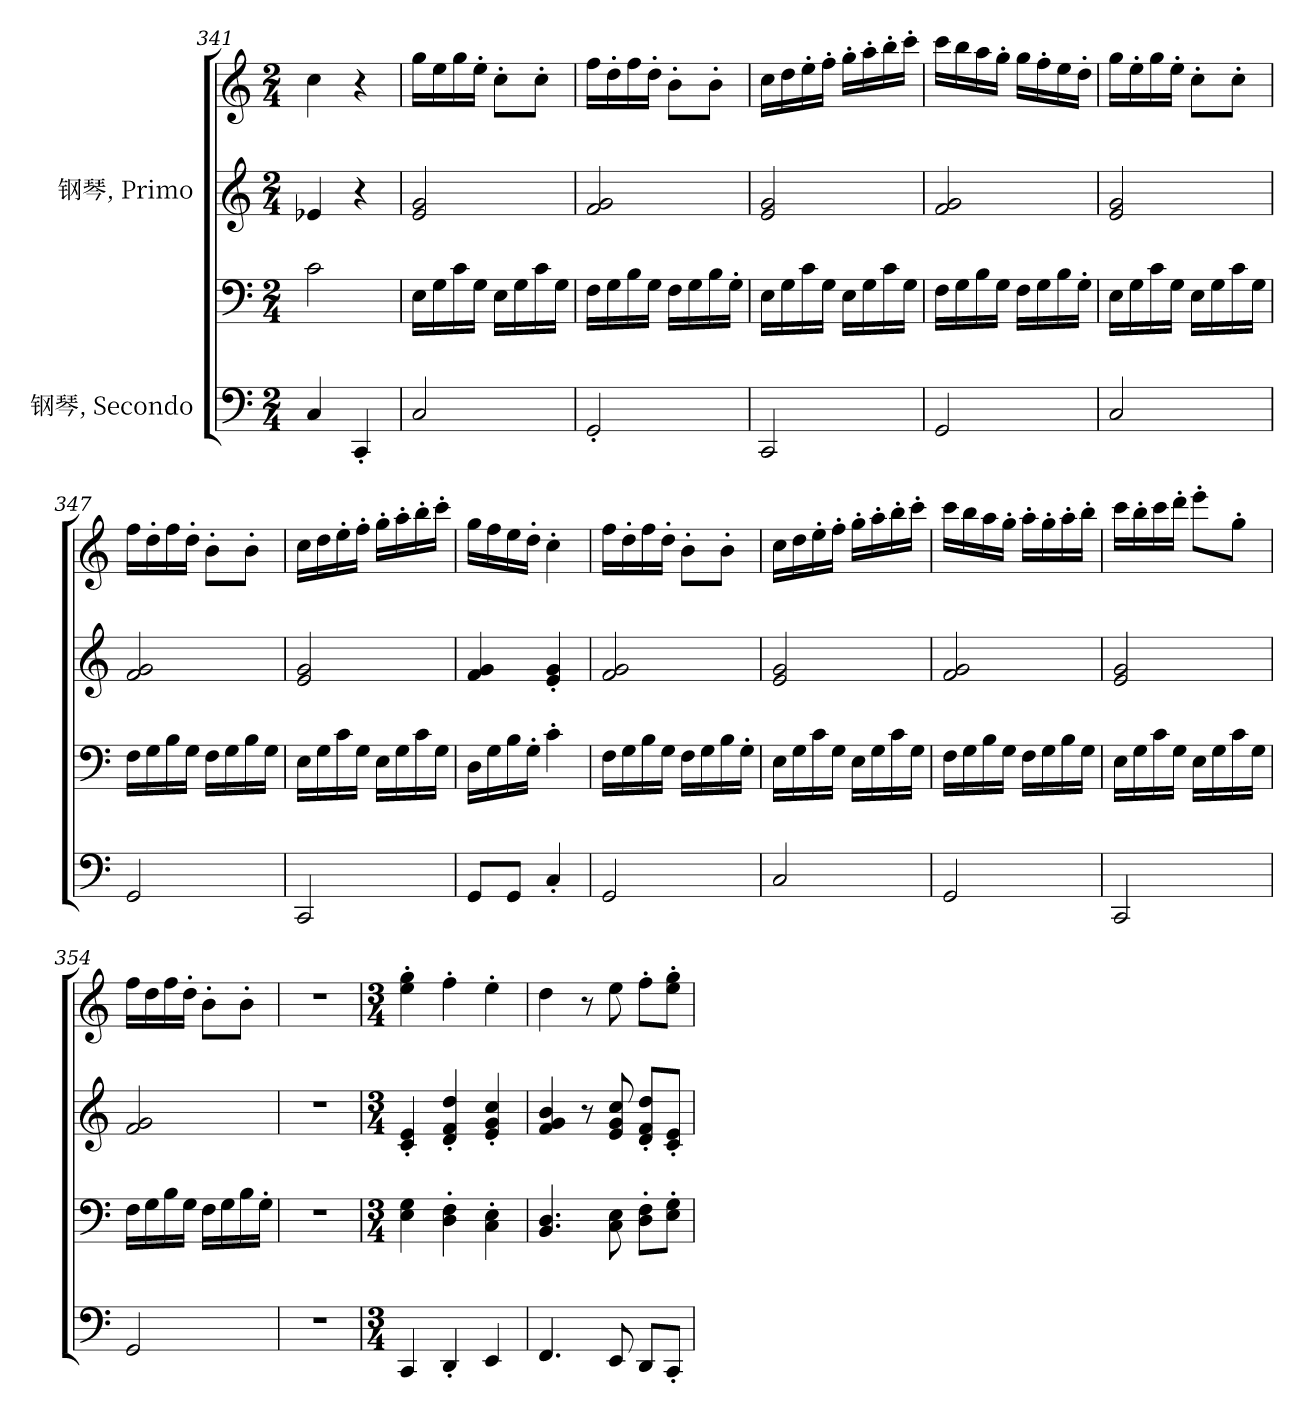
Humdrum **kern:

**kern	**kern	**kern	**kern
*part2	*part2	*part1	*part1
*staff4	*staff3	*staff2	*staff1
*I"钢琴, Secondo	*	*I"钢琴, Primo	*
*clefF4	*clefF4	*clefG2	*clefG2
*k[]	*k[]	*k[]	*k[]
*M2/4	*M2/4	*M2/4	*M2/4
=341	=341	=341	=341
4C/	2c\	4e-X/	4cc\
4CC'/	.	4r	4r
=342	=342	=342	=342
2C/	16E\LL	2e/ 2g/	16gg\LL
.	16G\	.	16ee\
.	16c\	.	16gg\
.	16G\JJ	.	16ee'\JJ
.	16E\LL	.	8cc'\L
.	16G\	.	.
.	16c\	.	8cc'\J
.	16G\JJ	.	.
=343	=343	=343	=343
2GG'/	16F\LL	2f/ 2g/	16ff\LL
.	16G\	.	16dd'\
.	16B\	.	16ff\
.	16G\JJ	.	16dd'\JJ
.	16F\LL	.	8b'\L
.	16G\	.	.
.	16B\	.	8b'\J
.	16G'\JJ	.	.
!!LO:LB:g=z
=344	=344	=344	=344
2CC/	16E\LL	2e/ 2g/	16cc\LL
.	16G\	.	16dd\
.	16c\	.	16ee'\
.	16G\JJ	.	16ff'\JJ
.	16E\LL	.	16gg'\LL
.	16G\	.	16aa'\
.	16c\	.	16bb'\
.	16G\JJ	.	16ccc'\JJ
=345	=345	=345	=345
2GG/	16F\LL	2f/ 2g/	16ccc\LL
.	16G\	.	16bb\
.	16B\	.	16aa\
.	16G\JJ	.	16gg'\JJ
.	16F\LL	.	16gg\LL
.	16G\	.	16ff'\
.	16B\	.	16ee\
.	16G'\JJ	.	16dd'\JJ
=346	=346	=346	=346
2C/	16E\LL	2e/ 2g/	16gg\LL
.	16G\	.	16ee'\
.	16c\	.	16gg\
.	16G\JJ	.	16ee'\JJ
.	16E\LL	.	8cc'\L
.	16G\	.	.
.	16c\	.	8cc'\J
.	16G\JJ	.	.
=347	=347	=347	=347
2GG/	16F\LL	2f/ 2g/	16ff\LL
.	16G\	.	16dd'\
.	16B\	.	16ff\
.	16G\JJ	.	16dd'\JJ
.	16F\LL	.	8b'\L
.	16G\	.	.
.	16B\	.	8b'\J
.	16G\JJ	.	.
!!LO:LB:g=z
=348	=348	=348	=348
2CC/	16E\LL	2e/ 2g/	16cc\LL
.	16G\	.	16dd\
.	16c\	.	16ee'\
.	16G\JJ	.	16ff'\JJ
.	16E\LL	.	16gg'\LL
.	16G\	.	16aa'\
.	16c\	.	16bb'\
.	16G\JJ	.	16ccc'\JJ
=349	=349	=349	=349
8GG/L	16D\LL	4f/ 4g/	16gg\LL
.	16G\	.	16ff\
8GG/J	16B\	.	16ee\
.	16G'\JJ	.	16dd'\JJ
4C'/	4c'\	4e/' 4g/'	4cc'\
=350	=350	=350	=350
2GG/	16F\LL	2f/ 2g/	16ff\LL
.	16G\	.	16dd'\
.	16B\	.	16ff\
.	16G\JJ	.	16dd'\JJ
.	16F\LL	.	8b'\L
.	16G\	.	.
.	16B\	.	8b'\J
.	16G'\JJ	.	.
=351	=351	=351	=351
2C/	16E\LL	2e/ 2g/	16cc\LL
.	16G\	.	16dd\
.	16c\	.	16ee'\
.	16G\JJ	.	16ff'\JJ
.	16E\LL	.	16gg'\LL
.	16G\	.	16aa'\
.	16c\	.	16bb'\
.	16G\JJ	.	16ccc'\JJ
=352	=352	=352	=352
2GG/	16F\LL	2f/ 2g/	16ccc\LL
.	16G\	.	16bb\
.	16B\	.	16aa\
.	16G\JJ	.	16gg'\JJ
.	16F\LL	.	16aa'\LL
.	16G\	.	16gg'\
.	16B\	.	16aa'\
.	16G\JJ	.	16bb'\JJ
!!LO:PB:g=z
=353	=353	=353	=353
2CC/	16E\LL	2e/ 2g/	16ccc\LL
.	16G\	.	16bb'\
.	16c\	.	16ccc\
.	16G\JJ	.	16ddd'\JJ
.	16E\LL	.	8eee'\L
.	16G\	.	.
.	16c\	.	8gg'\J
.	16G\JJ	.	.
=354	=354	=354	=354
2GG/	16F\LL	2f/ 2g/	16ff\LL
.	16G\	.	16dd\
.	16B\	.	16ff\
.	16G\JJ	.	16dd'\JJ
.	16F\LL	.	8b'\L
.	16G\	.	.
.	16B\	.	8b'\J
.	16G'\JJ	.	.
=355	=355	=355	=355
2r	2r	2r	2r
=356	=356	=356	=356
*M3/4	*M3/4	*M3/4	*M3/4
*	*	*	*MM80
4CC/	4E\ 4G\	4c/' 4e/'	4ee\' 4gg\'
4DD'/	4D\' 4F\'	4d/' 4f/' 4dd/'	4ff'\
4EE/	4C\' 4E\'	4e/' 4g/' 4cc/'	4ee'\
=357	=357	=357	=357
4.FF/	4.BB/ 4.D/	4f/ 4g/ 4b/	4dd\
.	.	8r	8r
8EE/	8C\ 8E\	8e/ 8g/ 8cc/	8ee\
8DD/L	8D\' 8F\'L	8d/' 8f/' 8dd/'L	8ff'\L
8CC'/J	8E\' 8G\'J	8c/' 8e/'J	8ee\' 8gg\'J
=	=	=	=
*-	*-	*-	*-
